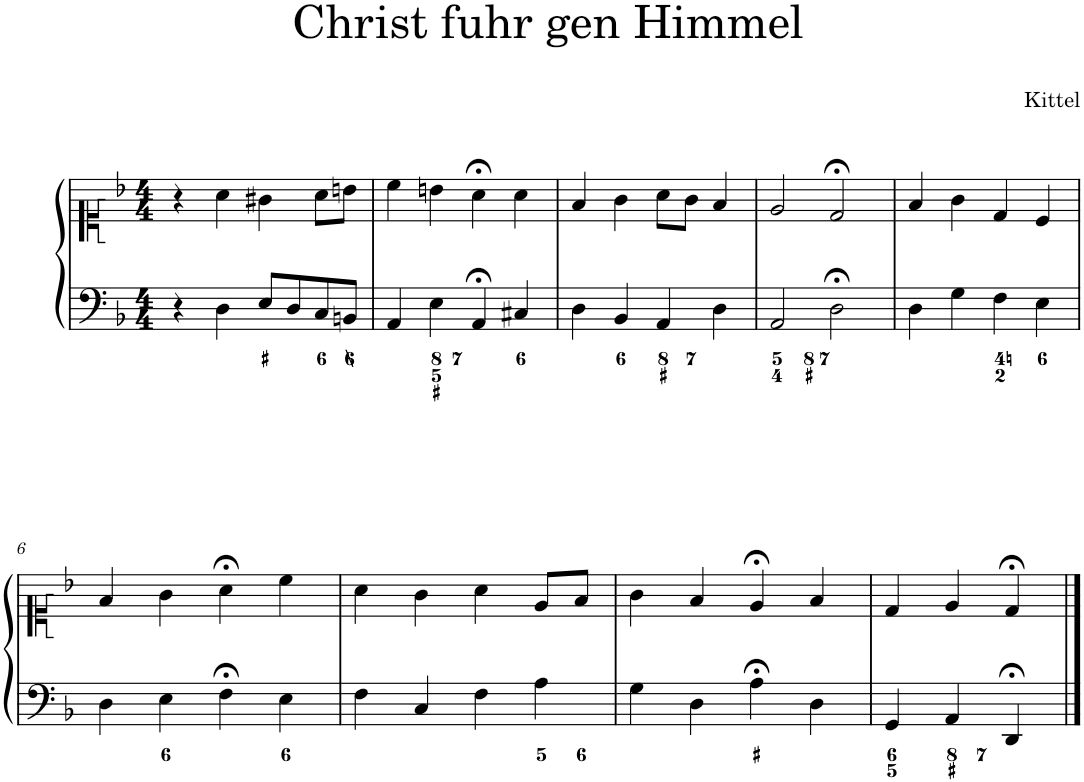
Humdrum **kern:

**kern	**kern
*part1	*part1
*staff2	*staff1
*I"Piano	*
*I'Pno.	*
*clefF4	*clefC1
*k[b-]	*k[b-]
*M4/4	*M4/4
=1	=1
4r	4r
4D\	4a\
8E/L	4g#X\
8D/	.
8C/	8a\L
8BBn/J	8bn\J
=2	=2
4AA/	4cc\
4E\	4bn\
4AA;</	4a;<\
4C#X/	4a\
=3	=3
4D\	4f/
4BB-/	4g\
4AA/	8a\L
.	8g\J
4D\	4f/
=4	=4
2AA/	2e/
2D;<\	2d;</
=5	=5
4D\	4f/
4G\	4g\
4F\	4d/
4E\	4c/
!!LO:LB:g=z
=6	=6
4D\	4f/
4E\	4g\
4F;<\	4a;<\
4E\	4cc\
=7	=7
4F\	4a\
4C/	4g\
4F\	4a\
4A\	8e/L
.	8f/J
=8	=8
4G\	4g\
4D\	4f/
4A;<\	4e;</
4D\	4f/
=9	=9
4GG/	4d/
4AA/	4e/
4DD;</	4d;</
==	==
*-	*-
